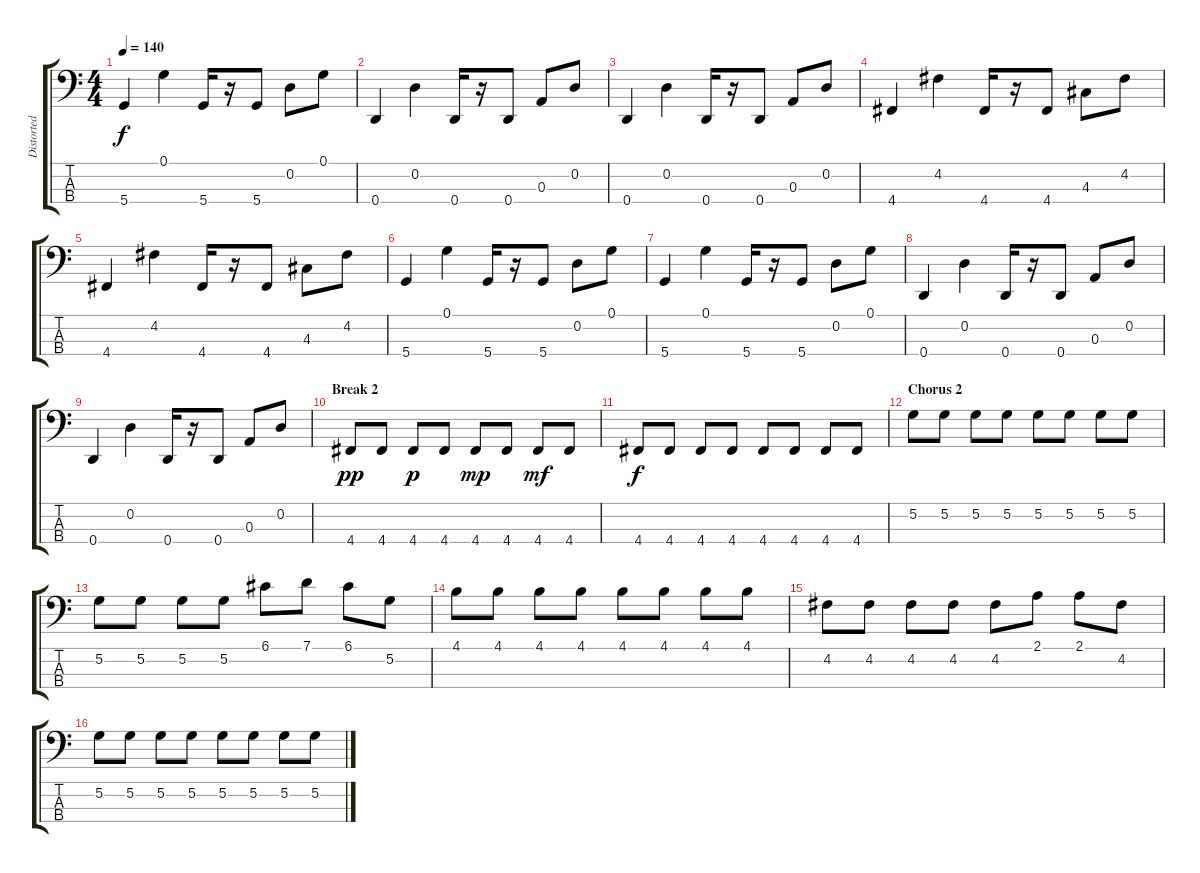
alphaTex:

\track ("Distorted Bass Drop D" "Distorted ") {instrument electricbassfinger}
\staff {score tabs}
\tuning (G2 D2 A1 D1) {hide}
\ts (4 4)
\tempo 140
\clef f4
\ks c
5.4.4{dy f} 0.1.4 5.4.16 r.16 5.4.8 0.2.8 0.1.8 |
0.4.4 0.2.4 0.4.16 r.16 0.4.8 0.3.8 0.2.8 |
0.4.4 0.2.4 0.4.16 r.16 0.4.8 0.3.8 0.2.8 |
4.4.4 4.2.4 4.4.16 r.16 4.4.8 4.3.8 4.2.8 |
4.4.4 4.2.4 4.4.16 r.16 4.4.8 4.3.8 4.2.8 |
5.4.4 0.1.4 5.4.16 r.16 5.4.8 0.2.8 0.1.8 |
5.4.4 0.1.4 5.4.16 r.16 5.4.8 0.2.8 0.1.8 |
0.4.4 0.2.4 0.4.16 r.16 0.4.8 0.3.8 0.2.8 |
0.4.4 0.2.4 0.4.16 r.16 0.4.8 0.3.8 0.2.8 |
\section ("" "Break 2")
4.4.8{dy pp} 4.4.8 4.4.8{dy p} 4.4.8 4.4.8{dy mp} 4.4.8 4.4.8{dy mf} 4.4.8 |
4.4.8{dy f} 4.4.8 4.4.8 4.4.8 4.4.8 4.4.8 4.4.8 4.4.8 |
\section ("" "Chorus 2")
5.2.8 5.2.8 5.2.8 5.2.8 5.2.8 5.2.8 5.2.8 5.2.8 |
5.2.8 5.2.8 5.2.8 5.2.8 6.1.8 7.1.8 6.1.8 5.2.8 |
4.1.8 4.1.8 4.1.8 4.1.8 4.1.8 4.1.8 4.1.8 4.1.8 |
4.2.8 4.2.8 4.2.8 4.2.8 4.2.8 2.1.8 2.1.8 4.2.8 |
5.2.8 5.2.8 5.2.8 5.2.8 5.2.8 5.2.8 5.2.8 5.2.8
